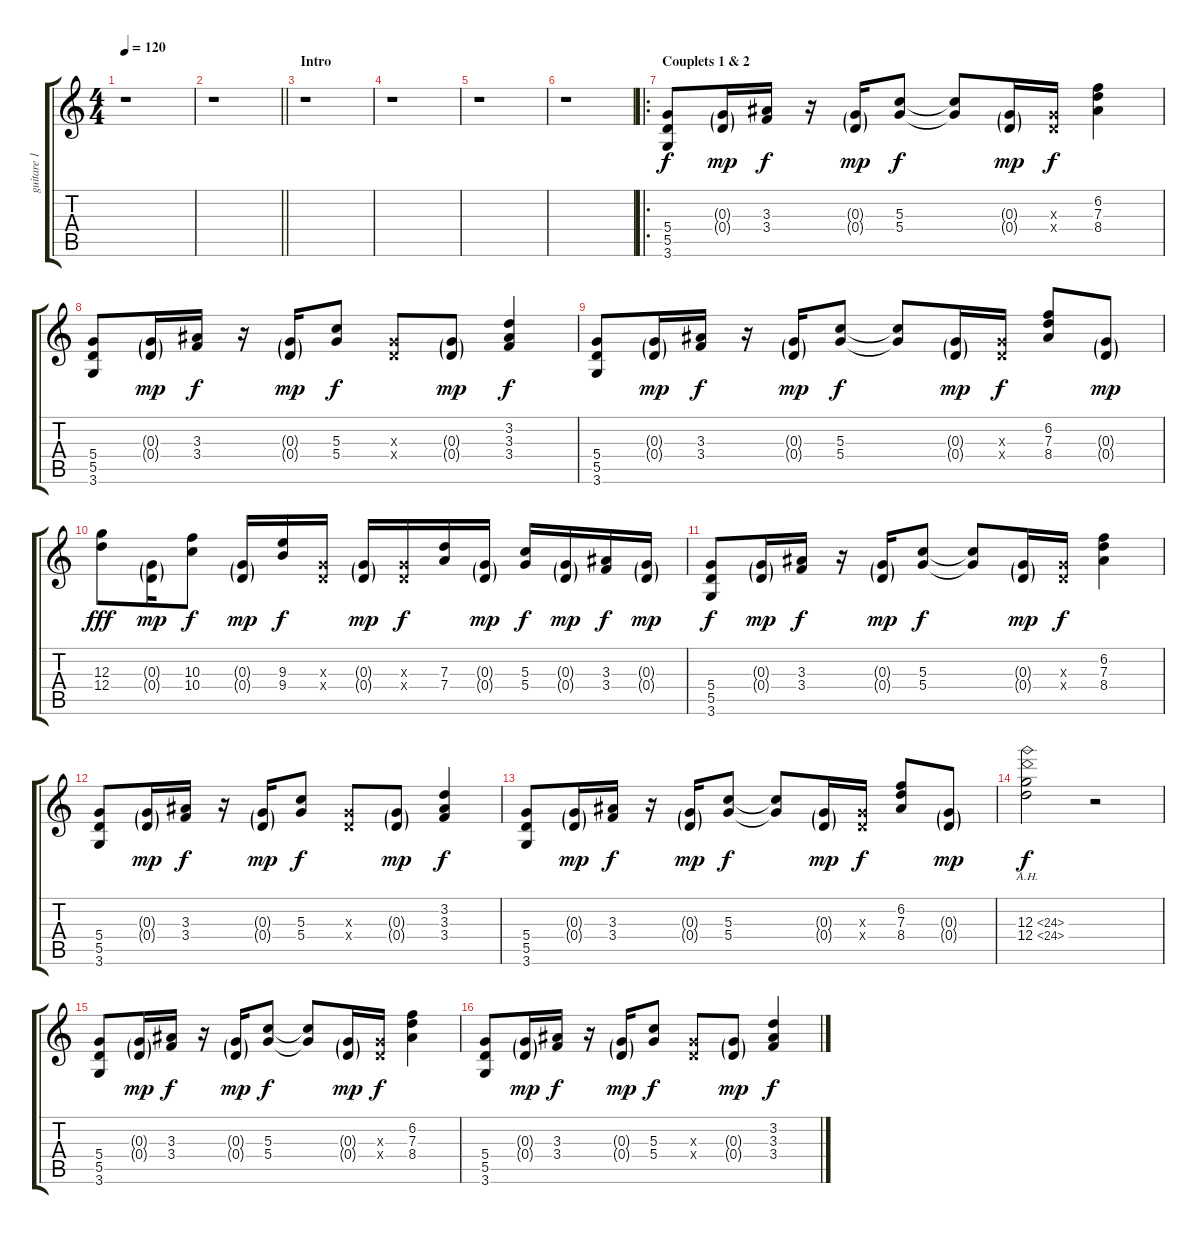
\track ("guitare 1" "guitare 1") {instrument overdrivenguitar}
\staff {score tabs}
\tuning (E4 B3 G3 D3 A2 E2) {hide}
\ts (4 4)
\tempo 120
\clef g2
\ks c
r.1{dy f instrument overdrivenguitar} |
\barLineRight lightlight
r.1 |
\section ("" "Intro")
r.1 |
r.1 |
r.1 |
r.1 |
\ro
\section ("" "Couplets 1 & 2")
(5.4 5.5 3.6).8 (0.3{g} 0.4{g}).16{dy mp} (3.3 3.4).16{dy f} r.16 (0.3{g} 0.4{g}).16{dy mp} (5.3 5.4).8{dy f} (5.3{t} 5.4{t}).8 (0.3{g} 0.4{g}).16{dy mp} (0.3{x} 0.4{x}).16{dy f} (6.2 7.3 8.4).4 |
(5.4 5.5 3.6).8 (0.3{g} 0.4{g}).16{dy mp} (3.3 3.4).16{dy f} r.16 (0.3{g} 0.4{g}).16{dy mp} (5.3 5.4).8{dy f} (0.3{x} 0.4{x}).8 (0.3{g} 0.4{g}).8{dy mp} (3.2 3.3 3.4).4{dy f} |
(5.4 5.5 3.6).8 (0.3{g} 0.4{g}).16{dy mp} (3.3 3.4).16{dy f} r.16 (0.3{g} 0.4{g}).16{dy mp} (5.3 5.4).8{dy f} (5.3{t} 5.4{t}).8 (0.3{g} 0.4{g}).16{dy mp} (0.3{x} 0.4{x}).16{dy f} (6.2 7.3 8.4).8 (0.3{g} 0.4{g}).8{dy mp} |
(12.3 12.4).8{dy fff} (0.3{g} 0.4{g}).16{dy mp} (10.3 10.4).8{dy f} (0.3{g} 0.4{g}).16{dy mp} (9.3 9.4).16{dy f} (0.3{x} 0.4{x}).16 (0.3{g} 0.4{g}).16{dy mp} (0.3{x} 0.4{x}).16{dy f} (7.3 7.4).16 (0.3{g} 0.4{g}).16{dy mp} (5.3 5.4).16{dy f} (0.3{g} 0.4{g}).16{dy mp} (3.3 3.4).16{dy f} (0.3{g} 0.4{g}).16{dy mp} |
(5.4 5.5 3.6).8{dy f} (0.3{g} 0.4{g}).16{dy mp} (3.3 3.4).16{dy f} r.16 (0.3{g} 0.4{g}).16{dy mp} (5.3 5.4).8{dy f} (5.3{t} 5.4{t}).8 (0.3{g} 0.4{g}).16{dy mp} (0.3{x} 0.4{x}).16{dy f} (6.2 7.3 8.4).4 |
(5.4 5.5 3.6).8 (0.3{g} 0.4{g}).16{dy mp} (3.3 3.4).16{dy f} r.16 (0.3{g} 0.4{g}).16{dy mp} (5.3 5.4).8{dy f} (0.3{x} 0.4{x}).8 (0.3{g} 0.4{g}).8{dy mp} (3.2 3.3 3.4).4{dy f} |
(5.4 5.5 3.6).8 (0.3{g} 0.4{g}).16{dy mp} (3.3 3.4).16{dy f} r.16 (0.3{g} 0.4{g}).16{dy mp} (5.3 5.4).8{dy f} (5.3{t} 5.4{t}).8 (0.3{g} 0.4{g}).16{dy mp} (0.3{x} 0.4{x}).16{dy f} (6.2 7.3 8.4).8 (0.3{g} 0.4{g}).8{dy mp} |
(12.3{ah 12} 12.4{ah 12}).2{dy f} r.2 |
(5.4 5.5 3.6).8 (0.3{g} 0.4{g}).16{dy mp} (3.3 3.4).16{dy f} r.16 (0.3{g} 0.4{g}).16{dy mp} (5.3 5.4).8{dy f} (5.3{t} 5.4{t}).8 (0.3{g} 0.4{g}).16{dy mp} (0.3{x} 0.4{x}).16{dy f} (6.2 7.3 8.4).4 |
(5.4 5.5 3.6).8 (0.3{g} 0.4{g}).16{dy mp} (3.3 3.4).16{dy f} r.16 (0.3{g} 0.4{g}).16{dy mp} (5.3 5.4).8{dy f} (0.3{x} 0.4{x}).8 (0.3{g} 0.4{g}).8{dy mp} (3.2 3.3 3.4).4{dy f}
